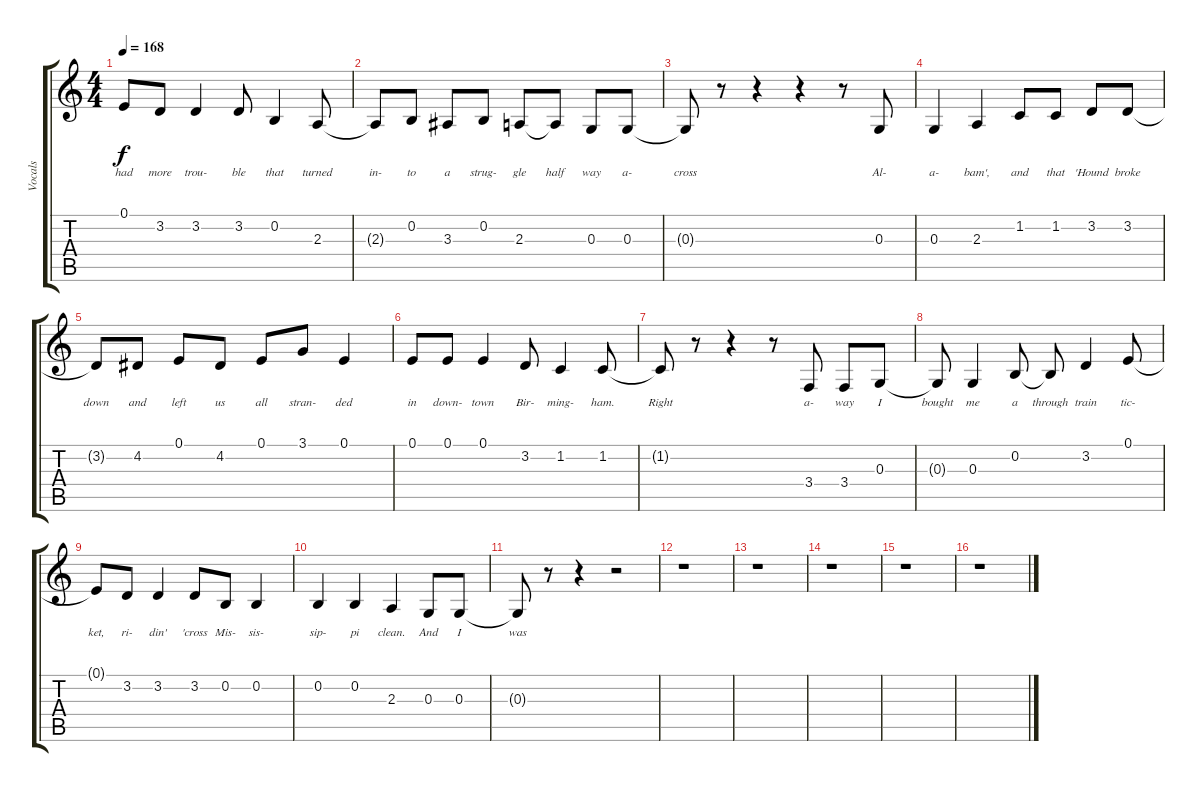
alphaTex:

\track ("Vocals" "Vocals") {instrument harmonica}
\staff {score tabs}
\tuning (E4 B3 G3 D3 A2 E2) {hide}
\ts (4 4)
\tempo 168
\clef g2
\ks c
0.1{t}.8{lyrics (0 "had") lyrics (1 "") lyrics (2 "") lyrics (3 "") lyrics (4 "") dy f} 3.2.8{lyrics (0 "more") lyrics (1 "") lyrics (2 "") lyrics (3 "") lyrics (4 "")} 3.2.4{lyrics (0 "trou-") lyrics (1 "") lyrics (2 "") lyrics (3 "") lyrics (4 "")} 3.2.8{lyrics (0 "ble") lyrics (1 "") lyrics (2 "") lyrics (3 "") lyrics (4 "")} 0.2.4{lyrics (0 "that") lyrics (1 "") lyrics (2 "") lyrics (3 "") lyrics (4 "")} 2.3.8{lyrics (0 "turned") lyrics (1 "") lyrics (2 "") lyrics (3 "") lyrics (4 "")} |
2.3{t}.8{lyrics (0 "in-") lyrics (1 "") lyrics (2 "") lyrics (3 "") lyrics (4 "")} 0.2.8{lyrics (0 "to") lyrics (1 "") lyrics (2 "") lyrics (3 "") lyrics (4 "")} 3.3.8{lyrics (0 "a") lyrics (1 "") lyrics (2 "") lyrics (3 "") lyrics (4 "")} 0.2.8{lyrics (0 "strug-") lyrics (1 "") lyrics (2 "") lyrics (3 "") lyrics (4 "")} 2.3.8{lyrics (0 "gle") lyrics (1 "") lyrics (2 "") lyrics (3 "") lyrics (4 "")} 2.3{t}.8{lyrics (0 "half") lyrics (1 "") lyrics (2 "") lyrics (3 "") lyrics (4 "")} 0.3.8{lyrics (0 "way") lyrics (1 "") lyrics (2 "") lyrics (3 "") lyrics (4 "")} 0.3.8{lyrics (0 "a-") lyrics (1 "") lyrics (2 "") lyrics (3 "") lyrics (4 "")} |
0.3{t}.8{lyrics (0 "cross") lyrics (1 "") lyrics (2 "") lyrics (3 "") lyrics (4 "")} r.8 r.4 r.4 r.8 0.3.8{lyrics (0 "Al-") lyrics (1 "") lyrics (2 "") lyrics (3 "") lyrics (4 "")} |
0.3.4{lyrics (0 "a-") lyrics (1 "") lyrics (2 "") lyrics (3 "") lyrics (4 "")} 2.3.4{lyrics (0 "bam',") lyrics (1 "") lyrics (2 "") lyrics (3 "") lyrics (4 "")} 1.2.8{lyrics (0 "and") lyrics (1 "") lyrics (2 "") lyrics (3 "") lyrics (4 "")} 1.2.8{lyrics (0 "that") lyrics (1 "") lyrics (2 "") lyrics (3 "") lyrics (4 "")} 3.2.8{lyrics (0 "'Hound") lyrics (1 "") lyrics (2 "") lyrics (3 "") lyrics (4 "")} 3.2.8{lyrics (0 "broke") lyrics (1 "") lyrics (2 "") lyrics (3 "") lyrics (4 "")} |
3.2{t}.8{lyrics (0 "down") lyrics (1 "") lyrics (2 "") lyrics (3 "") lyrics (4 "")} 4.2.8{lyrics (0 "and") lyrics (1 "") lyrics (2 "") lyrics (3 "") lyrics (4 "")} 0.1.8{lyrics (0 "left") lyrics (1 "") lyrics (2 "") lyrics (3 "") lyrics (4 "")} 4.2.8{lyrics (0 "us") lyrics (1 "") lyrics (2 "") lyrics (3 "") lyrics (4 "")} 0.1.8{lyrics (0 "all") lyrics (1 "") lyrics (2 "") lyrics (3 "") lyrics (4 "")} 3.1.8{lyrics (0 "stran-") lyrics (1 "") lyrics (2 "") lyrics (3 "") lyrics (4 "")} 0.1.4{lyrics (0 "ded") lyrics (1 "") lyrics (2 "") lyrics (3 "") lyrics (4 "")} |
0.1.8{lyrics (0 "in") lyrics (1 "") lyrics (2 "") lyrics (3 "") lyrics (4 "")} 0.1.8{lyrics (0 "down-") lyrics (1 "") lyrics (2 "") lyrics (3 "") lyrics (4 "")} 0.1.4{lyrics (0 "town") lyrics (1 "") lyrics (2 "") lyrics (3 "") lyrics (4 "")} 3.2.8{lyrics (0 "Bir-") lyrics (1 "") lyrics (2 "") lyrics (3 "") lyrics (4 "")} 1.2.4{lyrics (0 "ming-") lyrics (1 "") lyrics (2 "") lyrics (3 "") lyrics (4 "")} 1.2.8{lyrics (0 "ham.") lyrics (1 "") lyrics (2 "") lyrics (3 "") lyrics (4 "")} |
1.2{t}.8{lyrics (0 "Right") lyrics (1 "") lyrics (2 "") lyrics (3 "") lyrics (4 "")} r.8 r.4 r.8 3.4.8{lyrics (0 "a-") lyrics (1 "") lyrics (2 "") lyrics (3 "") lyrics (4 "")} 3.4.8{lyrics (0 "way") lyrics (1 "") lyrics (2 "") lyrics (3 "") lyrics (4 "")} 0.3.8{lyrics (0 "I") lyrics (1 "") lyrics (2 "") lyrics (3 "") lyrics (4 "")} |
0.3{t}.8{lyrics (0 "bought") lyrics (1 "") lyrics (2 "") lyrics (3 "") lyrics (4 "")} 0.3.4{lyrics (0 "me") lyrics (1 "") lyrics (2 "") lyrics (3 "") lyrics (4 "")} 0.2.8{lyrics (0 "a") lyrics (1 "") lyrics (2 "") lyrics (3 "") lyrics (4 "")} 0.2{t}.8{lyrics (0 "through") lyrics (1 "") lyrics (2 "") lyrics (3 "") lyrics (4 "")} 3.2.4{lyrics (0 "train") lyrics (1 "") lyrics (2 "") lyrics (3 "") lyrics (4 "")} 0.1.8{lyrics (0 "tic-") lyrics (1 "") lyrics (2 "") lyrics (3 "") lyrics (4 "")} |
0.1{t}.8{lyrics (0 "ket,") lyrics (1 "") lyrics (2 "") lyrics (3 "") lyrics (4 "")} 3.2.8{lyrics (0 "ri-") lyrics (1 "") lyrics (2 "") lyrics (3 "") lyrics (4 "")} 3.2.4{lyrics (0 "din'") lyrics (1 "") lyrics (2 "") lyrics (3 "") lyrics (4 "")} 3.2.8{lyrics (0 "'cross") lyrics (1 "") lyrics (2 "") lyrics (3 "") lyrics (4 "")} 0.2.8{lyrics (0 "Mis-") lyrics (1 "") lyrics (2 "") lyrics (3 "") lyrics (4 "")} 0.2.4{lyrics (0 "sis-") lyrics (1 "") lyrics (2 "") lyrics (3 "") lyrics (4 "")} |
0.2.4{lyrics (0 "sip-") lyrics (1 "") lyrics (2 "") lyrics (3 "") lyrics (4 "")} 0.2.4{lyrics (0 "pi") lyrics (1 "") lyrics (2 "") lyrics (3 "") lyrics (4 "")} 2.3.4{lyrics (0 "clean.") lyrics (1 "") lyrics (2 "") lyrics (3 "") lyrics (4 "")} 0.3.8{lyrics (0 "And") lyrics (1 "") lyrics (2 "") lyrics (3 "") lyrics (4 "")} 0.3.8{lyrics (0 "I") lyrics (1 "") lyrics (2 "") lyrics (3 "") lyrics (4 "")} |
0.3{t}.8{lyrics (0 "was") lyrics (1 "") lyrics (2 "") lyrics (3 "") lyrics (4 "")} r.8 r.4 r.2 |
r.1 |
r.1 |
r.1 |
r.1 |
r.1
